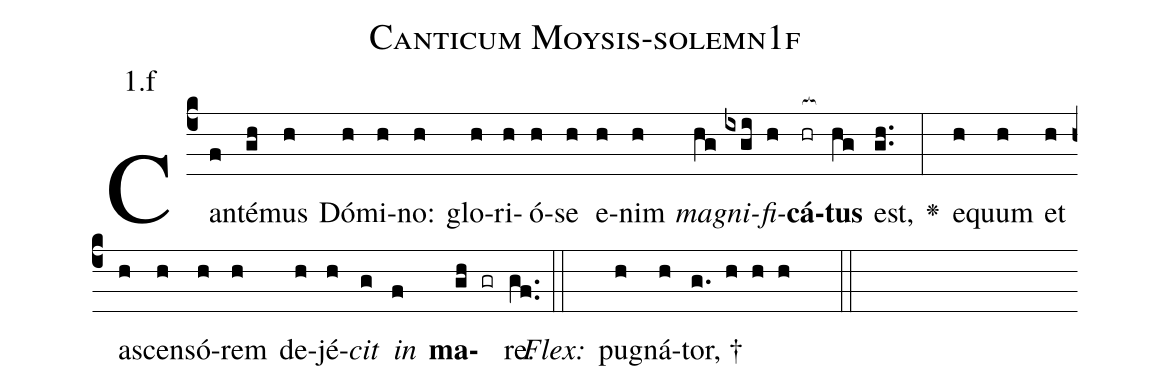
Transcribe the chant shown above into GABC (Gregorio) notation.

name: Canticum Moysis-solemn1f;
annotation: 1.f;
%%
(c4)Can(f)té(gh)mus(h) Dó(h)mi(h)no:(h) glo(h)ri(h)ó(h)se(h) e(h)nim(h) <i>ma</i>(hg)<i>gni</i>(ixgi)<i>fi</i>(h)<b>cá</b>(hr[ocb:1{])<b>tus</b>(hg[ocb:0}]) est,(gh..) <v>\greheightstar</v>(:) e(h)quum(h) et(h) a(h)scen(h)só(h)rem(h) de(h)jé(h)<i>cit</i>(g) <i>in</i>(f) <b>ma</b>(gh gr)re.(gf..) (::)
<i>Flex:</i>()  pu(h)gná(h)tor, †(g. h h h  ::)

%E(h) u(h) o(g) u(f) a(gh) e.(gf..) (::)
